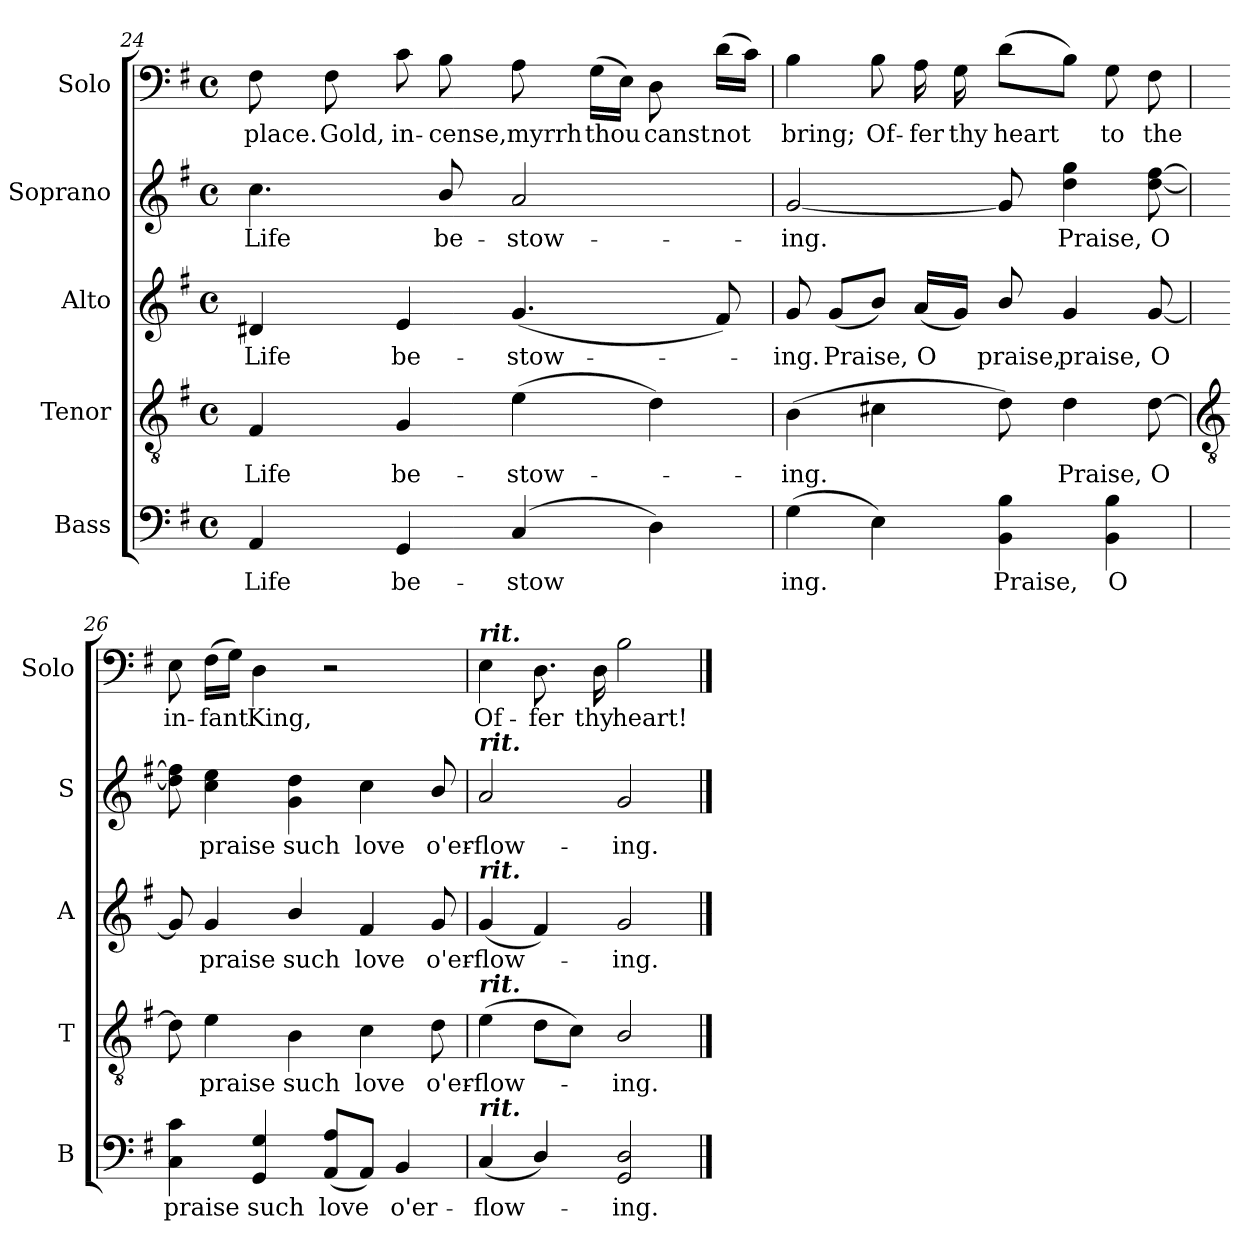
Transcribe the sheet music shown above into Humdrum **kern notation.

**kern	**text	**kern	**text	**kern	**text	**kern	**text	**kern	**text
*part5	*part5	*part4	*part4	*part3	*part3	*part2	*part2	*part1	*part1
*staff5	*staff5	*staff4	*staff4	*staff3	*staff3	*staff2	*staff2	*staff1	*staff1
*I"Bass	*	*I"Tenor	*	*I"Alto	*	*I"Soprano	*	*I"Solo	*
*I'B	*	*I'T	*	*I'A	*	*I'S	*	*I'Solo	*
!!LO:LB:g=z
*clefF4	*	*clefGv2	*	*clefG2	*	*clefG2	*	*clefF4	*
*k[f#]	*	*k[f#]	*	*k[f#]	*	*k[f#]	*	*k[f#]	*
*G:	*	*G:	*	*G:	*	*G:	*	*G:	*
*M4/4	*	*M4/4	*	*M4/4	*	*M4/4	*	*M4/4	*
*met(c)	*	*met(c)	*	*met(c)	*	*met(c)	*	*met(c)	*
=24	=24	=24	=24	=24	=24	=24	=24	=24	=24
!	!LO:LY:b	!	!LO:LY:b	!	!LO:LY:b	!	!LO:LY:b	!	!LO:LY:b
4AA	Life	4F#	Life	4d#X	Life	4.cc	Life	8F#	-place.
!	!	!	!	!	!	!	!	!	!LO:LY:b
.	.	.	.	.	.	.	.	8F#	Gold,
!	!LO:LY:b	!	!LO:LY:b	!	!LO:LY:b	!	!	!	!LO:LY:b
4GG	be-	4G	be-	4e	be-	.	.	8c	in-
!	!	!	!	!	!	!	!LO:LY:b	!	!LO:LY:b
.	.	.	.	.	.	8b/	be-	8B	-cense,
!	!LO:LY:b	!	!LO:LY:b	!	!LO:LY:b	!	!LO:LY:b	!	!LO:LY:b
(<4C	-stow	(>4e	-stow-	(<4.g	-stow-	2a	-stow-	8A	myrrh
!	!	!	!	!	!	!	!	!	!LO:LY:b
.	.	.	.	.	.	.	.	(>16GLL	thou
.	.	.	.	.	.	.	.	16EJJ)	.
!	!	!	!	!	!	!	!	!	!LO:LY:b
4D)	.	4d)	.	.	.	.	.	8D	canst
!	!	!	!	!	!	!	!	!	!LO:LY:b
.	.	.	.	8f#)	.	.	.	(>16dLL	not
.	.	.	.	.	.	.	.	16cJJ)	.
=25	=25	=25	=25	=25	=25	=25	=25	=25	=25
!	!LO:LY:b	!	!LO:LY:b	!	!LO:LY:b	!	!LO:LY:b	!	!LO:LY:b
(>4G	ing.	(>4B	ing.	8g	ing.	[2g	-ing.	4B	bring;
!	!	!	!	!	!LO:LY:b	!	!	!	!
.	.	.	.	(<8gL	Praise,	.	.	.	.
!	!	!	!	!	!	!	!	!	!LO:LY:b
4E)	.	4c#X	.	8bJ)	.	.	.	8B	Of-
!	!	!	!	!	!LO:LY:b	!	!	!	!LO:LY:b
.	.	.	.	(<16aLL	O	.	.	16A	-fer
!	!	!	!	!	!	!	!	!	!LO:LY:b
.	.	.	.	16gJJ)	.	.	.	16G	thy
!	!LO:LY:b	!	!	!	!LO:LY:b	!	!	!	!LO:LY:b
4BB 4B	Praise,	8d)	.	8b/	praise,	8g]	.	(>8dL	heart
!	!	!	!LO:LY:b	!	!LO:LY:b	!	!LO:LY:b	!	!
.	.	4d	Praise,	4g	praise,	4dd 4gg	Praise,	8BJ)	.
!	!LO:LY:b	!	!	!	!	!	!	!	!LO:LY:b
4BB 4B	O	.	.	.	.	.	.	8G	to
!	!	!	!LO:LY:b	!	!LO:LY:b	!	!LO:LY:b	!	!LO:LY:b
.	.	[8d	O	[8g	O	[8dd [8ff#	O	8F#	the
!!LO:LB:g=z
=26	=26	=26	=26	=26	=26	=26	=26	=26	=26
*	*	*clefGv2	*	*	*	*	*	*	*
!	!LO:LY:b	!	!	!	!	!	!	!	!LO:LY:b
4C 4c	praise	8d]	.	8g]	.	8dd] 8ff#]	.	8E	in-
!	!	!	!LO:LY:b	!	!LO:LY:b	!	!LO:LY:b	!	!LO:LY:b
.	.	4e	praise	4g	praise	4cc 4ee	praise	(>16F#LL	-fant
.	.	.	.	.	.	.	.	16GJJ)	.
!	!LO:LY:b	!	!	!	!	!	!	!	!LO:LY:b
4GG 4G	such	.	.	.	.	.	.	4D	King,
!	!	!	!LO:LY:b	!	!LO:LY:b	!	!LO:LY:b	!	!
.	.	4B	such	4b/	such	4g 4dd	such	.	.
!	!LO:LY:b	!	!	!	!	!	!	!	!
(<8AA/ 8A/L	love	.	.	.	.	.	.	2r	.
!	!	!	!LO:LY:b	!	!LO:LY:b	!	!LO:LY:b	!	!
8AAJ)	.	4c	love	4f#	love	4cc	love	.	.
!	!LO:LY:b	!	!	!	!	!	!	!	!
4BB	o'er-	.	.	.	.	.	.	.	.
!	!	!	!LO:LY:b	!	!LO:LY:b	!	!LO:LY:b	!	!
.	.	8d	o'er-	8g	o'er-	8b/	o'er-	.	.
=27	=27	=27	=27	=27	=27	=27	=27	=27	=27
!	!	!	!	!	!	!	!	!LO:TX:a:Bi:t=rit.	!
!	!	!	!	!	!	!LO:TX:a:Bi:t=rit.	!	!	!
!	!	!	!	!LO:TX:a:Bi:t=rit.	!	!	!	!	!
!	!	!LO:TX:a:Bi:t=rit.	!	!	!	!	!	!	!
!LO:TX:a:Bi:t=rit.	!	!	!	!	!	!	!	!	!
!	!LO:LY:b	!	!LO:LY:b	!	!LO:LY:b	!	!LO:LY:b	!	!LO:LY:b
(<4C	-flow-	(>4e	-flow-	(<4g	-flow-	2a	-flow-	4E	Of-
!	!	!	!	!	!	!	!	!	!LO:LY:b
4D/)	.	8dL	.	4f#)	.	.	.	8.D	-fer
.	.	8cJ)	.	.	.	.	.	.	.
!	!	!	!	!	!	!	!	!	!LO:LY:b
.	.	.	.	.	.	.	.	16D	thy
!	!LO:LY:b	!	!LO:LY:b	!	!LO:LY:b	!	!LO:LY:b	!	!LO:LY:b
2GG 2D	ing.	2B/	ing.	2g	ing.	2g	-ing.	2B	heart!
==	==	==	==	==	==	==	==	==	==
*-	*-	*-	*-	*-	*-	*-	*-	*-	*-
